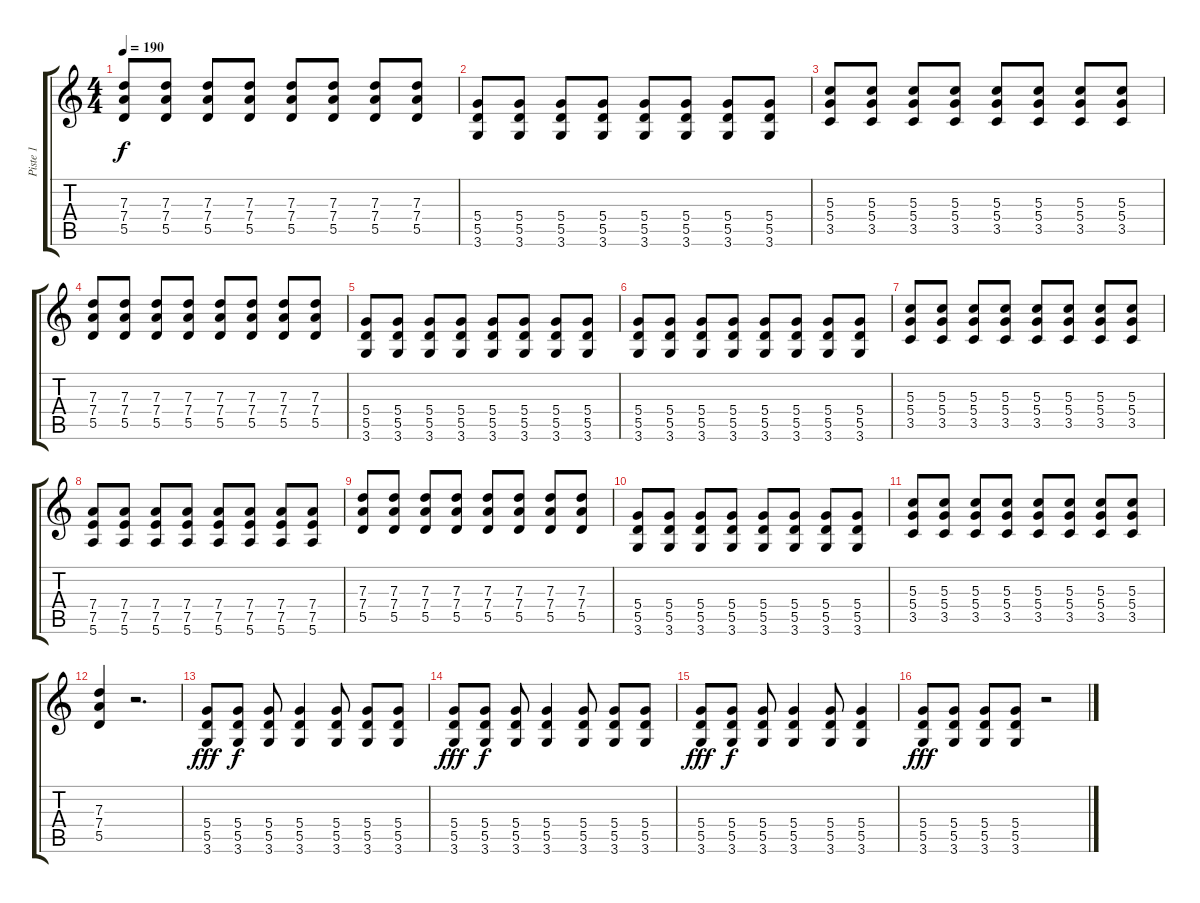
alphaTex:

\track ("Piste 1" "Piste 1") {instrument overdrivenguitar}
\staff {score tabs}
\tuning (E4 B3 G3 D3 A2 E2) {hide}
\ts (4 4)
\tempo 190
\clef g2
\ks c
(7.3 7.4 5.5).8{dy f} (7.3 7.4 5.5).8 (7.3 7.4 5.5).8 (7.3 7.4 5.5).8 (7.3 7.4 5.5).8 (7.3 7.4 5.5).8 (7.3 7.4 5.5).8 (7.3 7.4 5.5).8 |
(5.4 5.5 3.6).8 (5.4 5.5 3.6).8 (5.4 5.5 3.6).8 (5.4 5.5 3.6).8 (5.4 5.5 3.6).8 (5.4 5.5 3.6).8 (5.4 5.5 3.6).8 (5.4 5.5 3.6).8 |
(5.3 5.4 3.5).8 (5.3 5.4 3.5).8 (5.3 5.4 3.5).8 (5.3 5.4 3.5).8 (5.3 5.4 3.5).8 (5.3 5.4 3.5).8 (5.3 5.4 3.5).8 (5.3 5.4 3.5).8 |
(7.3 7.4 5.5).8 (7.3 7.4 5.5).8 (7.3 7.4 5.5).8 (7.3 7.4 5.5).8 (7.3 7.4 5.5).8 (7.3 7.4 5.5).8 (7.3 7.4 5.5).8 (7.3 7.4 5.5).8 |
(5.4 5.5 3.6).8 (5.4 5.5 3.6).8 (5.4 5.5 3.6).8 (5.4 5.5 3.6).8 (5.4 5.5 3.6).8 (5.4 5.5 3.6).8 (5.4 5.5 3.6).8 (5.4 5.5 3.6).8 |
(5.4 5.5 3.6).8 (5.4 5.5 3.6).8 (5.4 5.5 3.6).8 (5.4 5.5 3.6).8 (5.4 5.5 3.6).8 (5.4 5.5 3.6).8 (5.4 5.5 3.6).8 (5.4 5.5 3.6).8 |
(5.3 5.4 3.5).8 (5.3 5.4 3.5).8 (5.3 5.4 3.5).8 (5.3 5.4 3.5).8 (5.3 5.4 3.5).8 (5.3 5.4 3.5).8 (5.3 5.4 3.5).8 (5.3 5.4 3.5).8 |
(7.4 7.5 5.6).8 (7.4 7.5 5.6).8 (7.4 7.5 5.6).8 (7.4 7.5 5.6).8 (7.4 7.5 5.6).8 (7.4 7.5 5.6).8 (7.4 7.5 5.6).8 (7.4 7.5 5.6).8 |
(7.3 7.4 5.5).8 (7.3 7.4 5.5).8 (7.3 7.4 5.5).8 (7.3 7.4 5.5).8 (7.3 7.4 5.5).8 (7.3 7.4 5.5).8 (7.3 7.4 5.5).8 (7.3 7.4 5.5).8 |
(5.4 5.5 3.6).8 (5.4 5.5 3.6).8 (5.4 5.5 3.6).8 (5.4 5.5 3.6).8 (5.4 5.5 3.6).8 (5.4 5.5 3.6).8 (5.4 5.5 3.6).8 (5.4 5.5 3.6).8 |
(5.3 5.4 3.5).8 (5.3 5.4 3.5).8 (5.3 5.4 3.5).8 (5.3 5.4 3.5).8 (5.3 5.4 3.5).8 (5.3 5.4 3.5).8 (5.3 5.4 3.5).8 (5.3 5.4 3.5).8 |
(7.3 7.4 5.5).4 r.2{d} |
(5.4 5.5 3.6).8{dy fff} (5.4 5.5 3.6).8{dy f} (5.4 5.5 3.6).8 (5.4 5.5 3.6).4 (5.4 5.5 3.6).8 (5.4 5.5 3.6).8 (5.4 5.5 3.6).8 |
(5.4 5.5 3.6).8{dy fff} (5.4 5.5 3.6).8{dy f} (5.4 5.5 3.6).8 (5.4 5.5 3.6).4 (5.4 5.5 3.6).8 (5.4 5.5 3.6).8 (5.4 5.5 3.6).8 |
(5.4 5.5 3.6).8{dy fff} (5.4 5.5 3.6).8{dy f} (5.4 5.5 3.6).8 (5.4 5.5 3.6).4 (5.4 5.5 3.6).8 (5.4 5.5 3.6).4 |
(5.4 5.5 3.6).8{dy fff} (5.4 5.5 3.6).8 (5.4 5.5 3.6).8 (5.4 5.5 3.6).8 r.2
